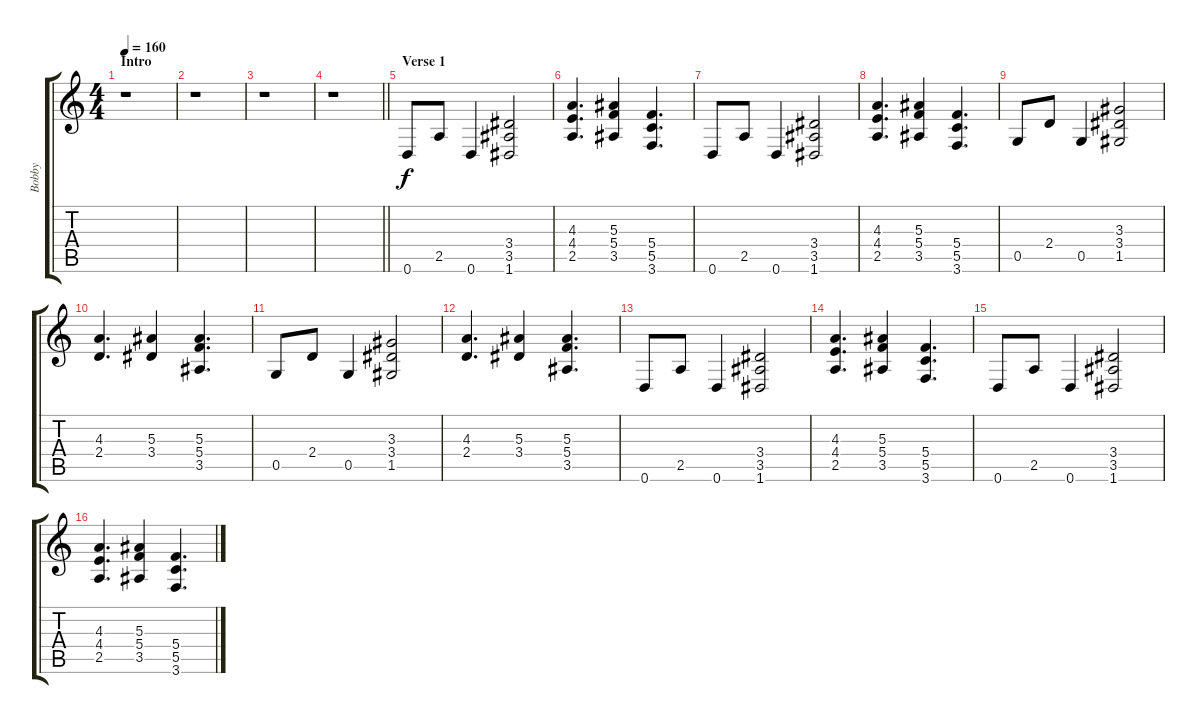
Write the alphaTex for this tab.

\track ("Bobby" "Bobby") {instrument distortionguitar}
\staff {score tabs}
\tuning (D4 A3 F3 C3 G2 D2) {hide}
\ts (4 4)
\section ("" "Intro")
\tempo 160
\clef g2
\ks c
r.1{dy f instrument distortionguitar} |
r.1 |
r.1 |
\barLineRight lightlight
r.1 |
\section ("" "Verse 1")
0.6.8 2.5.8 0.6.4 (3.4 3.5 1.6).2 |
(4.3 4.4 2.5).4{d} (5.3 5.4 3.5).4 (5.4 5.5 3.6).4{d} |
0.6.8 2.5.8 0.6.4 (3.4 3.5 1.6).2 |
(4.3 4.4 2.5).4{d} (5.3 5.4 3.5).4 (5.4 5.5 3.6).4{d} |
0.5.8 2.4.8 0.5.4 (3.3 3.4 1.5).2 |
(4.3 2.4).4{d} (5.3 3.4).4 (5.3 5.4 3.5).4{d} |
0.5.8 2.4.8 0.5.4 (3.3 3.4 1.5).2 |
(4.3 2.4).4{d} (5.3 3.4).4 (5.3 5.4 3.5).4{d} |
0.6.8 2.5.8 0.6.4 (3.4 3.5 1.6).2 |
(4.3 4.4 2.5).4{d} (5.3 5.4 3.5).4 (5.4 5.5 3.6).4{d} |
0.6.8 2.5.8 0.6.4 (3.4 3.5 1.6).2 |
(4.3 4.4 2.5).4{d} (5.3 5.4 3.5).4 (5.4 5.5 3.6).4{d}
